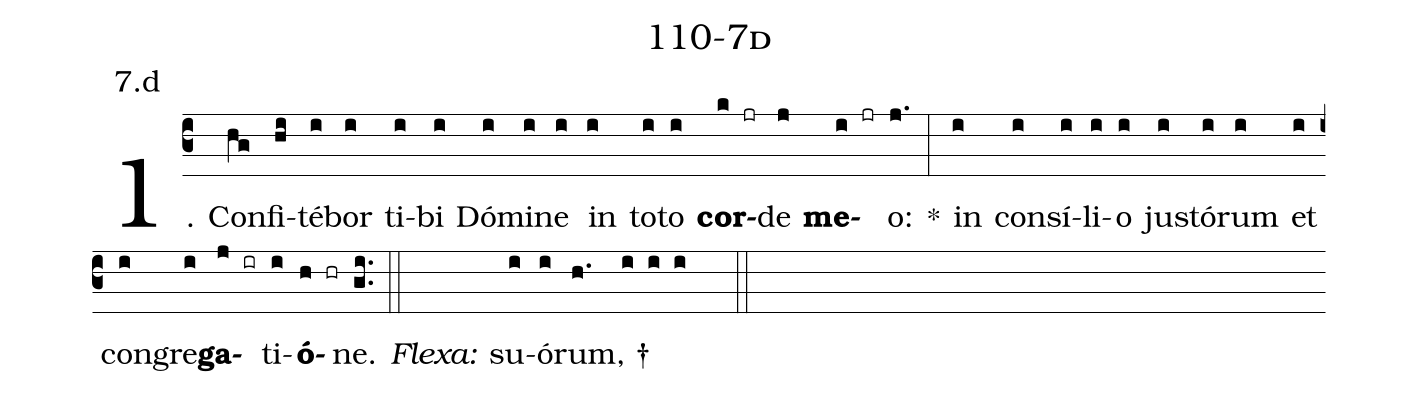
name: 110-7d;
annotation: 7.d;
%%
(c3)1. Con(hg)fi(hi)té(i)bor(i) ti(i)bi(i) Dó(i)mi(i)ne(i) in(i) to(i)to(i) <b>cor</b>(k jr)de(j) <b>me</b>(i jr)o:(j.) *(:) in(i) con(i)sí(i)li(i)o(i) ju(i)stó(i)rum(i) et(i) con(i)gre(i)<b>ga</b>(j ir)ti(i)<b>ó</b>(h hr)ne.(gi..) (::)
<i>Flexa:</i>(///.)  su(i)ó(i)rum, †(h.//// i i i  ::)
